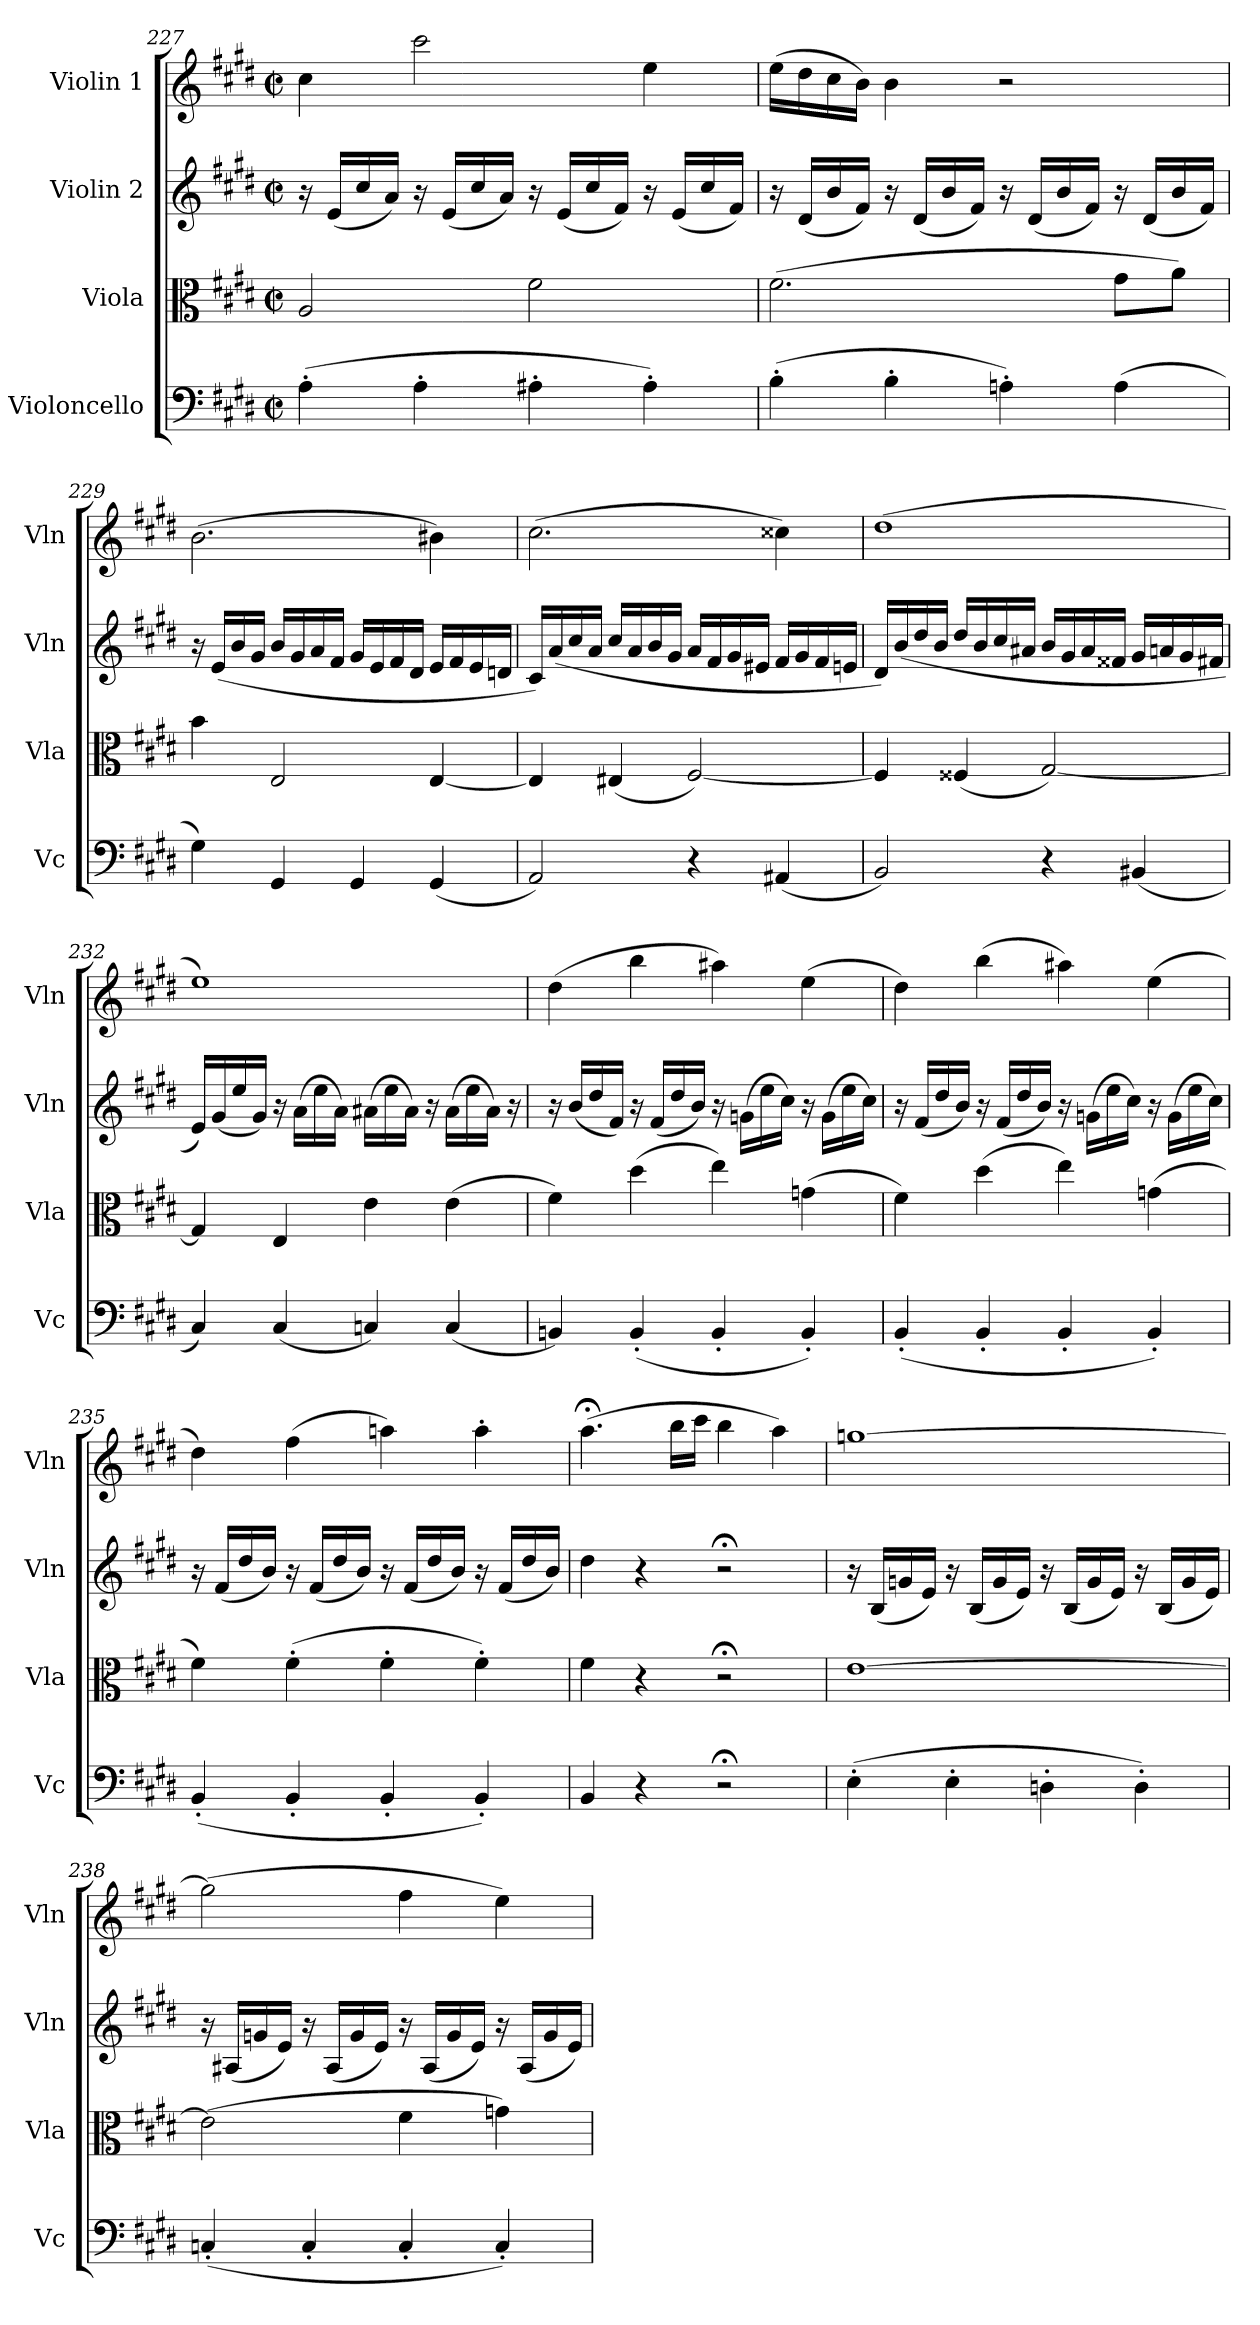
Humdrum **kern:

**kern	**kern	**kern	**kern
*part4	*part3	*part2	*part1
*staff4	*staff3	*staff2	*staff1
*I"Violoncello	*I"Viola	*I"Violin 2	*I"Violin 1
*I'Vc	*I'Vla	*I'Vln	*I'Vln
!!LO:LB:g=z
*clefF4	*clefC3	*clefG2	*clefG2
*k[f#c#g#d#]	*k[f#c#g#d#]	*k[f#c#g#d#]	*k[f#c#g#d#]
*M2/2	*M2/2	*M2/2	*M2/2
*met(c|)	*met(c|)	*met(c|)	*met(c|)
=227	=227	=227	=227
(>4A'\	2A/	16r	4cc#\
.	.	(<16e/LL	.
.	.	16cc#/	.
.	.	16a/JJ)	.
4A'\	.	16r	2ccc#\
.	.	(<16e/LL	.
.	.	16cc#/	.
.	.	16a/JJ)	.
4A#X'\	2f#\	16r	.
.	.	(<16e/LL	.
.	.	16cc#/	.
.	.	16f#/JJ)	.
4A#'\)	.	16r	4ee\
.	.	(<16e/LL	.
.	.	16cc#/	.
.	.	16f#/JJ)	.
=228	=228	=228	=228
(>4B'\	(>2.f#\	16r	(>16ee\LL
.	.	(<16d#/LL	16dd#\
.	.	16b/	16cc#\
.	.	16f#/JJ)	16b\JJ)
4B'\	.	16r	4b\
.	.	(<16d#/LL	.
.	.	16b/	.
.	.	16f#/JJ)	.
4An'\)	.	16r	2r
.	.	(<16d#/LL	.
.	.	16b/	.
.	.	16f#/JJ)	.
(>4A\	8g#\L	16r	.
.	.	(<16d#/LL	.
.	8a\J)	16b/	.
.	.	16f#/JJ)	.
=229	=229	=229	=229
4G#\)	4b\	16r	(>2.b\
.	.	(<16e/LL	.
.	.	16b/	.
.	.	16g#/JJ	.
4GG#/	2E/	16b/LL	.
.	.	16g#/	.
.	.	16a/	.
.	.	16f#/JJ	.
4GG#/	.	16g#/LL	.
.	.	16e/	.
.	.	16f#/	.
.	.	16d#/JJ	.
(<4GG#/	[4E/	16e/LL	4b#X\)
.	.	16f#/	.
.	.	16e/	.
.	.	16dn/JJ	.
!!LO:PB:g=z
=230	=230	=230	=230
2AA/)	4E/]	16c#/LL)	(>2.cc#\
.	.	(<16a/	.
.	.	16cc#/	.
.	.	16a/JJ	.
.	(<4E#X/	16cc#/LL	.
.	.	16a/	.
.	.	16b/	.
.	.	16g#/JJ	.
4r	[2F#/)	16a/LL	.
.	.	16f#/	.
.	.	16g#/	.
.	.	16e#X/JJ	.
(<4AA#X/	.	16f#/LL	4cc##X\)
.	.	16g#/	.
.	.	16f#/	.
.	.	16en/JJ	.
=231	=231	=231	=231
2BB/)	4F#/]	16d#/LL)	(>1dd#
.	.	(<16b/	.
.	.	16dd#/	.
.	.	16b/JJ	.
.	(<4F##X/	16dd#/LL	.
.	.	16b/	.
.	.	16cc#/	.
.	.	16a#X/JJ	.
4r	[2G#/)	16b/LL	.
.	.	16g#/	.
.	.	16a#/	.
.	.	16f##X/JJ	.
(<4BB#X/	.	16g#/LL	.
.	.	16an/	.
.	.	16g#/	.
.	.	16f#X/JJ	.
=232	=232	=232	=232
4C#/)	4G#/]	16e/LL)	1ee)
.	.	(<16g#/	.
.	.	16ee/	.
.	.	16g#/JJ)	.
(<4C#/	4E/	16r	.
.	.	(>16a\LL	.
.	.	16ee\	.
.	.	16a\JJ)	.
4Cn/)	4e\	(>16a#X\LL	.
.	.	16ee\	.
.	.	16a#\JJ)	.
.	.	16r	.
(<4C/	(>4e\	(>16a#\LL	.
.	.	16ee\	.
.	.	16a#\JJ)	.
.	.	16r	.
!!LO:LB:g=z
=233	=233	=233	=233
4BBn/)	4f#\)	16r	(>4dd#\
.	.	(<16b/LL	.
.	.	16dd#/	.
.	.	16f#/JJ)	.
(<4BB'/	(>4dd#\	16r	4bb\
.	.	(<16f#/LL	.
.	.	16dd#/	.
.	.	16b/JJ)	.
4BB'/	4ee\)	16r	4aa#X\)
.	.	(>16gn\LL	.
.	.	16ee\	.
.	.	16cc#\JJ)	.
4BB'/)	(>4gn\	16r	(>4ee\
.	.	(>16g\LL	.
.	.	16ee\	.
.	.	16cc#\JJ)	.
=234	=234	=234	=234
(<4BB'/	4f#\)	16r	4dd#\)
.	.	(<16f#/LL	.
.	.	16dd#/	.
.	.	16b/JJ)	.
4BB'/	(>4dd#\	16r	(>4bb\
.	.	(<16f#/LL	.
.	.	16dd#/	.
.	.	16b/JJ)	.
4BB'/	4ee\)	16r	4aa#X\)
.	.	(>16gn\LL	.
.	.	16ee\	.
.	.	16cc#\JJ)	.
4BB'/)	(>4gn\	16r	(>4ee\
.	.	(>16g\LL	.
.	.	16ee\	.
.	.	16cc#\JJ)	.
=235	=235	=235	=235
(<4BB'/	4f#\)	16r	4dd#\)
.	.	(<16f#/LL	.
.	.	16dd#/	.
.	.	16b/JJ)	.
4BB'/	(>4f#'\	16r	(>4ff#\
.	.	(<16f#/LL	.
.	.	16dd#/	.
.	.	16b/JJ)	.
4BB'/	4f#'\	16r	4aan\)
.	.	(<16f#/LL	.
.	.	16dd#/	.
.	.	16b/JJ)	.
4BB'/)	4f#'\)	16r	4aa'\
.	.	(<16f#/LL	.
.	.	16dd#/	.
.	.	16b/JJ)	.
=236	=236	=236	=236
4BB/	4f#\	4dd#\	(>4.aa;<\
4r	4r	4r	.
.	.	.	16bb\LL
.	.	.	16ccc#\JJ
2r;<	2r;<	2r;<	4bb\
.	.	.	4aa\)
!!LO:LB:g=z
=237	=237	=237	=237
(>4E'\	[1e	16r	[1ggn
.	.	(<16B/LL	.
.	.	16gn/	.
.	.	16e/JJ)	.
4E'\	.	16r	.
.	.	(<16B/LL	.
.	.	16g/	.
.	.	16e/JJ)	.
4Dn'\	.	16r	.
.	.	(<16B/LL	.
.	.	16g/	.
.	.	16e/JJ)	.
4D'\)	.	16r	.
.	.	(<16B/LL	.
.	.	16g/	.
.	.	16e/JJ)	.
=238	=238	=238	=238
(<4Cn'/	(>2e\]	16r	(>2gg\]
.	.	(<16A#X/LL	.
.	.	16gn/	.
.	.	16e/JJ)	.
4C'/	.	16r	.
.	.	(<16A#/LL	.
.	.	16g/	.
.	.	16e/JJ)	.
4C'/	4f#\	16r	4ff#\
.	.	(<16A#/LL	.
.	.	16g/	.
.	.	16e/JJ)	.
4C'/)	4gn\)	16r	4ee\)
.	.	(<16A#/LL	.
.	.	16g/	.
.	.	16e/JJ)	.
=	=	=	=
*-	*-	*-	*-
